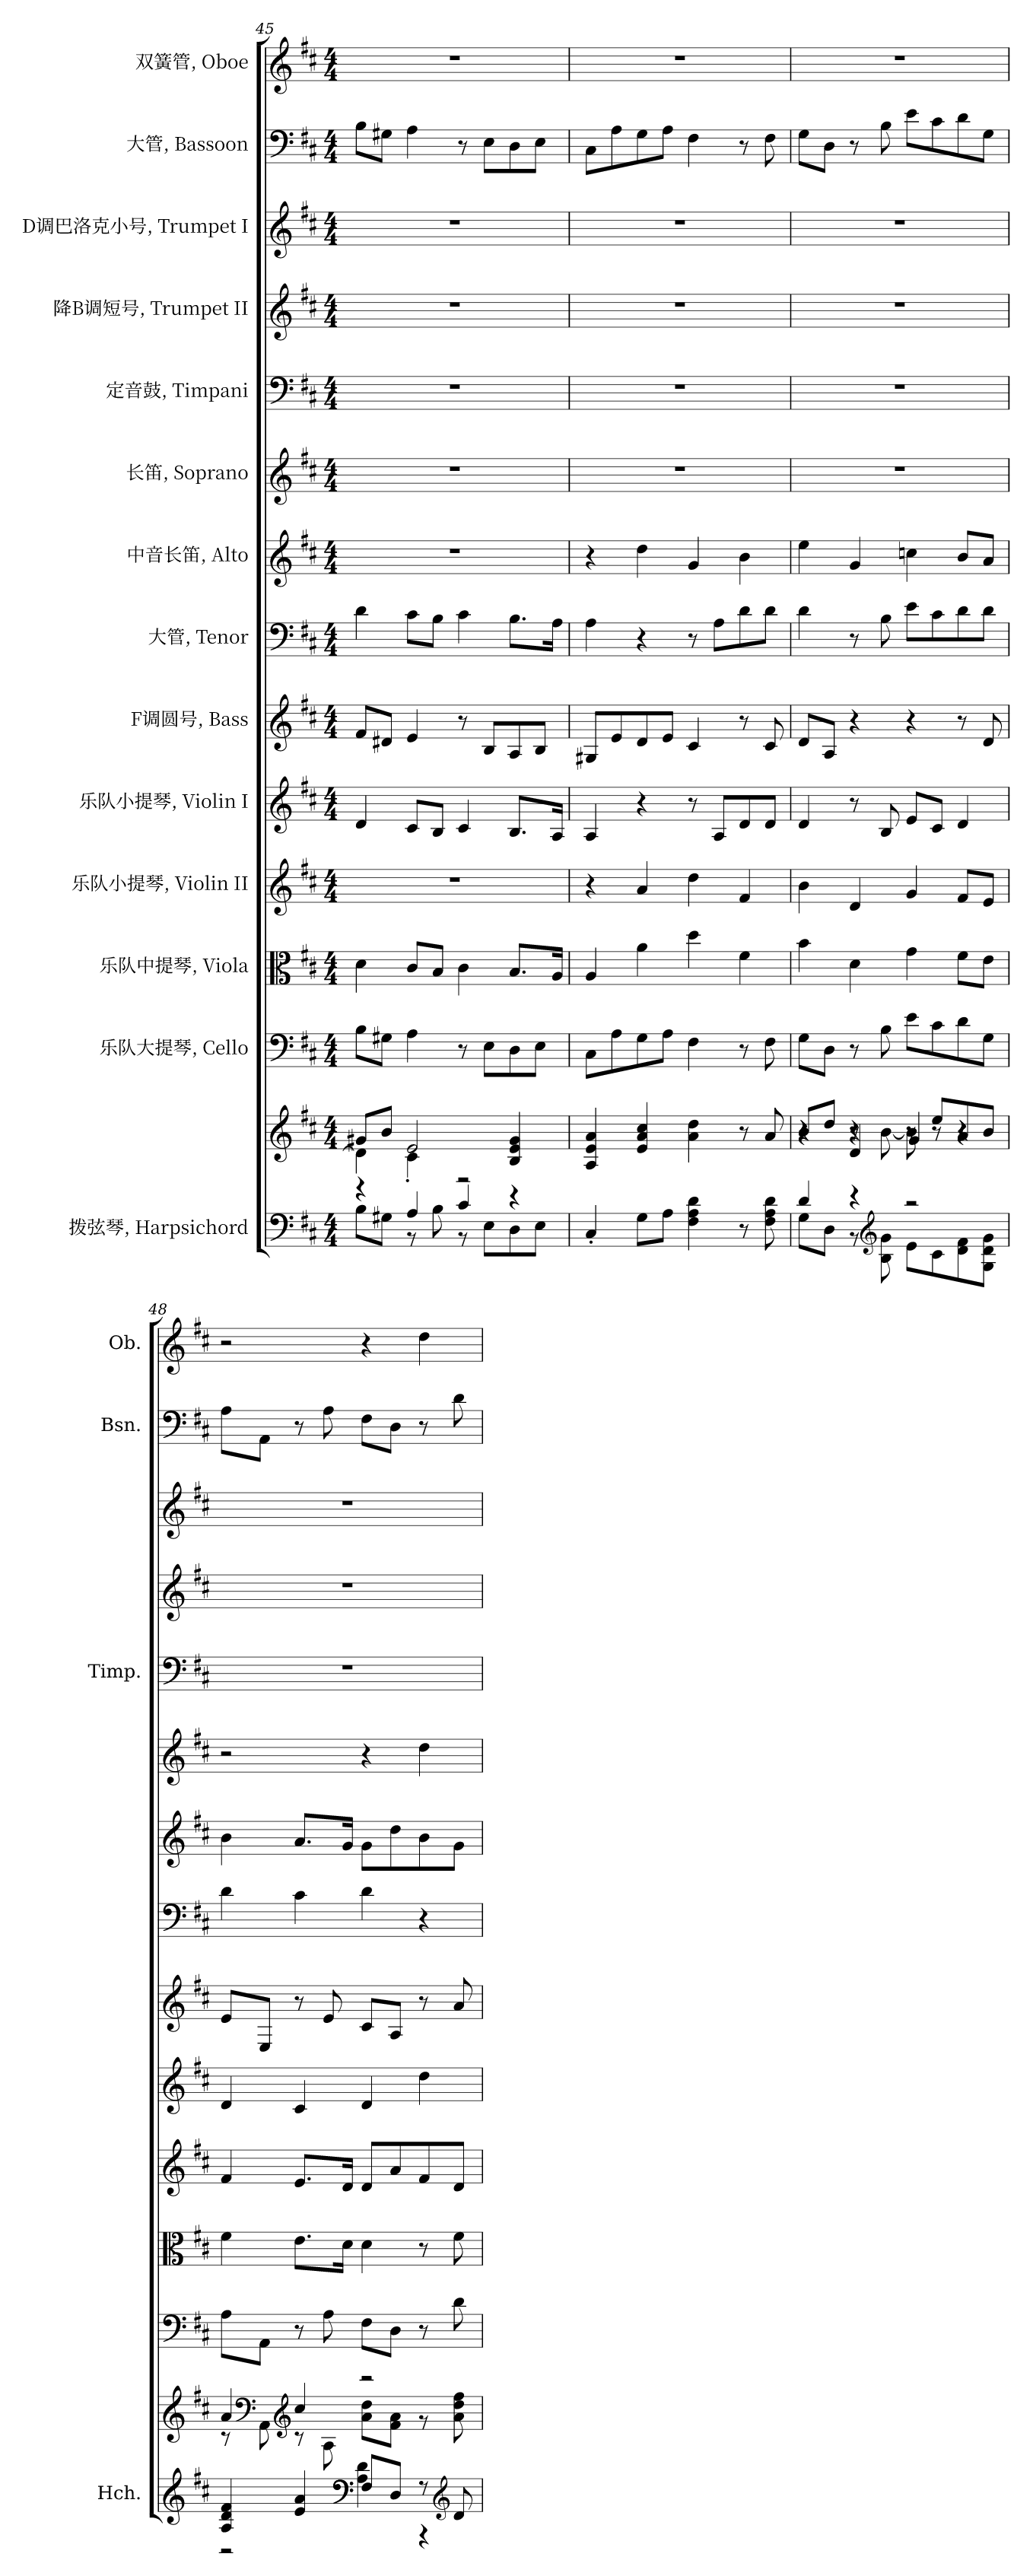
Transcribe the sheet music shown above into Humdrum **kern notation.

**kern	**kern	**kern	**kern	**kern	**kern	**kern	**kern	**kern	**kern	**kern	**kern	**kern	**kern	**kern
*part14	*part14	*part13	*part12	*part11	*part10	*part9	*part8	*part7	*part6	*part5	*part4	*part3	*part2	*part1
*staff15	*staff14	*staff13	*staff12	*staff11	*staff10	*staff9	*staff8	*staff7	*staff6	*staff5	*staff4	*staff3	*staff2	*staff1
*I"拨弦琴, Harpsichord	*	*I"乐队大提琴, Cello	*I"乐队中提琴, Viola	*I"乐队小提琴, Violin II	*I"乐队小提琴, Violin I	*I"F调圆号, Bass	*I"大管, Tenor	*I"中音长笛, Alto	*I"长笛, Soprano	*I"定音鼓, Timpani	*I"降B调短号, Trumpet II	*I"D调巴洛克小号, Trumpet I	*I"大管, Bassoon	*I"双簧管, Oboe
*I'Hch.	*	*	*	*	*	*	*	*	*	*I'Timp.	*	*	*I'Bsn.	*I'Ob.
!!LO:PB:g=z
*clefF4	*clefG2	*clefF4	*clefC3	*clefG2	*clefG2	*clefG2	*clefF4	*clefG2	*clefG2	*clefF4	*clefG2	*clefG2	*clefF4	*clefG2
*	*	*	*	*	*	*ITrd4c7	*	*ITrd3c5	*	*	*ITrd1c2	*ITrd-1c-2	*	*
*k[f#c#]	*k[f#c#]	*k[f#c#]	*k[f#c#]	*k[f#c#]	*k[f#c#]	*k[f#]	*k[f#c#]	*k[f#c#g#]	*k[f#c#]	*k[f#c#]	*k[]	*k[f#c#g#d#]	*k[f#c#]	*k[f#c#]
*M4/4	*M4/4	*M4/4	*M4/4	*M4/4	*M4/4	*M4/4	*M4/4	*M4/4	*M4/4	*M4/4	*M4/4	*M4/4	*M4/4	*M4/4
=45	=45	=45	=45	=45	=45	=45	=45	=45	=45	=45	=45	=45	=45	=45
*^	*^	*	*	*	*	*	*	*	*	*	*	*	*	*
4r	8B\L	8g#X/L	4d\]	8B\L	4d\	1r	4d/	8B/L	4d\	1r	1r	1r	1r	1r	8B\L	1r
.	8G#X\J	8b/J	.	8G#X\J	.	.	.	8G#X/J	.	.	.	.	.	.	8G#X\J	.
4A/	8r	2e/	4c#'\	4A\	8c#/L	.	8c#/L	4A/	8c#\L	.	.	.	.	.	4A\	.
.	8B\	.	.	.	8B/J	.	8B/J	.	8B\J	.	.	.	.	.	.	.
4c#/	8r	.	2r	8r	4c#\	.	4c#/	8r	4c#\	.	.	.	.	.	8r	.
.	8E\L	.	.	8E\L	.	.	.	8E/L	.	.	.	.	.	.	8E\L	.
4r	8D\	4B/ 4e/ 4g#/	.	8D\	8.B/L	.	8.B/L	8D/	8.B\L	.	.	.	.	.	8D\	.
.	8E\J	.	.	8E\J	.	.	.	8E/J	.	.	.	.	.	.	8E\J	.
.	.	.	.	.	16A/Jk	.	16A/Jk	.	16A\Jk	.	.	.	.	.	.	.
*v	*v	*	*	*	*	*	*	*	*	*	*	*	*	*	*	*
*	*v	*v	*	*	*	*	*	*	*	*	*	*	*	*	*
=46	=46	=46	=46	=46	=46	=46	=46	=46	=46	=46	=46	=46	=46	=46
4C#'/	4A/ 4e/ 4a/	8C#\L	4A/	4r	4A/	8C#X/L	4A\	4r	1r	1r	1r	1r	8C#\L	1r
.	.	8A\	.	.	.	8A/	.	.	.	.	.	.	8A\	.
8G\L	4e/ 4a/ 4cc#/	8G\	4a\	4a/	4r	8G/	4r	4a\	.	.	.	.	8G\	.
8A\J	.	8A\J	.	.	.	8A/J	.	.	.	.	.	.	8A\J	.
4F#\ 4A\ 4d\	4a\ 4dd\	4F#\	4dd\	4dd\	8r	4F#/	8r	4d/	.	.	.	.	4F#\	.
.	.	.	.	.	8A/L	.	8A\L	.	.	.	.	.	.	.
8r	8r	8r	4f#\	4f#/	8d/	8r	8d\	4f#\	.	.	.	.	8r	.
8F#\ 8A\ 8d\	8a/	8F#\	.	.	8d/J	8F#/	8d\J	.	.	.	.	.	8F#\	.
=47	=47	=47	=47	=47	=47	=47	=47	=47	=47	=47	=47	=47	=47	=47
*^	*^	*	*	*	*	*	*	*	*	*	*	*	*	*
*	*	*	*^	*	*	*	*	*	*	*	*	*	*	*	*	*
4d/	8G\L	8b/L	4r	4r	8G\L	4b\	4b\	4d/	8G/L	4d\	4b\	1r	1r	1r	1r	8G\L	1r
.	8D\J	8dd/J	.	.	8D\J	.	.	.	8D/J	.	.	.	.	.	.	8D\J	.
4r	8r	4r	8r	4d/	8r	4d\	4d/	8r	4r	8r	4d/	.	.	.	.	8r	.
*clefG2	*	*	*	*	*	*	*	*	*	*	*	*	*	*	*	*	*
.	8B\ 8g\	.	[8b\	.	8B\	.	.	8B/	.	8B\	.	.	.	.	.	8B\	.
2r	8e\L	8r	8b\]	4g/	8e\L	4g\	4g/	8e/L	4r	8e\L	4gn\	.	.	.	.	8e\L	.
.	8c#\	8ee/L	8r	.	8c#\	.	.	8c#/J	.	8c#\	.	.	.	.	.	8c#\	.
.	8d\ 8f#\	8a/	4r	4r	8d\	8f#\L	8f#/L	4d/	8r	8d\	8f#/L	.	.	.	.	8d\	.
.	8G\ 8d\ 8g\J	8b/J	.	.	8G\J	8e\J	8e/J	.	8G/	8d\J	8e/J	.	.	.	.	8G\J	.
*	*	*	*v	*v	*	*	*	*	*	*	*	*	*	*	*	*	*
!!LO:PB:g=z
=48	=48	=48	=48	=48	=48	=48	=48	=48	=48	=48	=48	=48	=48	=48	=48	=48
4A/ 4d/ 4f#/	2r	4a/	8r	8A\L	4f#\	4f#/	4d/	8A/L	4d\	4f#\	2r	1r	1r	1r	8A\L	2r
*	*	*clefF4	*	*	*	*	*	*	*	*	*	*	*	*	*	*
.	.	.	8AA\	8AA\J	.	.	.	8AA/J	.	.	.	.	.	.	8AA\J	.
*	*	*clefG2	*	*	*	*	*	*	*	*	*	*	*	*	*	*
4e/ 4a/	.	4cc#/	8r	8r	8.e\L	8.e/L	4c#/	8r	4c#\	8.e/L	.	.	.	.	8r	.
.	.	.	8A\	8A\	.	.	.	8A/	.	.	.	.	.	.	8A\	.
.	.	.	.	.	16d\Jk	16d/Jk	.	.	.	16d/Jk	.	.	.	.	.	.
*clefF4	*	*	*	*	*	*	*	*	*	*	*	*	*	*	*	*
8F#/L	4A\ 4d\	2r	8a\ 8dd\L	8F#\L	4d\	8d/L	4d/	8F#/L	4d\	8d\L	4r	.	.	.	8F#\L	4r
8D/J	.	.	8f#\ 8a\J	8D\J	.	8a/	.	8D/J	.	8a\	.	.	.	.	8D\J	.
8r	4r	.	8r	8r	8r	8f#/	4dd\	8r	4r	8f#\	4dd\	.	.	.	8r	4dd\
*clefG2	*	*	*	*	*	*	*	*	*	*	*	*	*	*	*	*
8d/	.	.	8a\ 8dd\ 8ff#\	8d\	8f#\	8d/J	.	8d/	.	8d\J	.	.	.	.	8d\	.
*v	*v	*	*	*	*	*	*	*	*	*	*	*	*	*	*	*
*	*v	*v	*	*	*	*	*	*	*	*	*	*	*	*	*
=	=	=	=	=	=	=	=	=	=	=	=	=	=	=
*-	*-	*-	*-	*-	*-	*-	*-	*-	*-	*-	*-	*-	*-	*-
